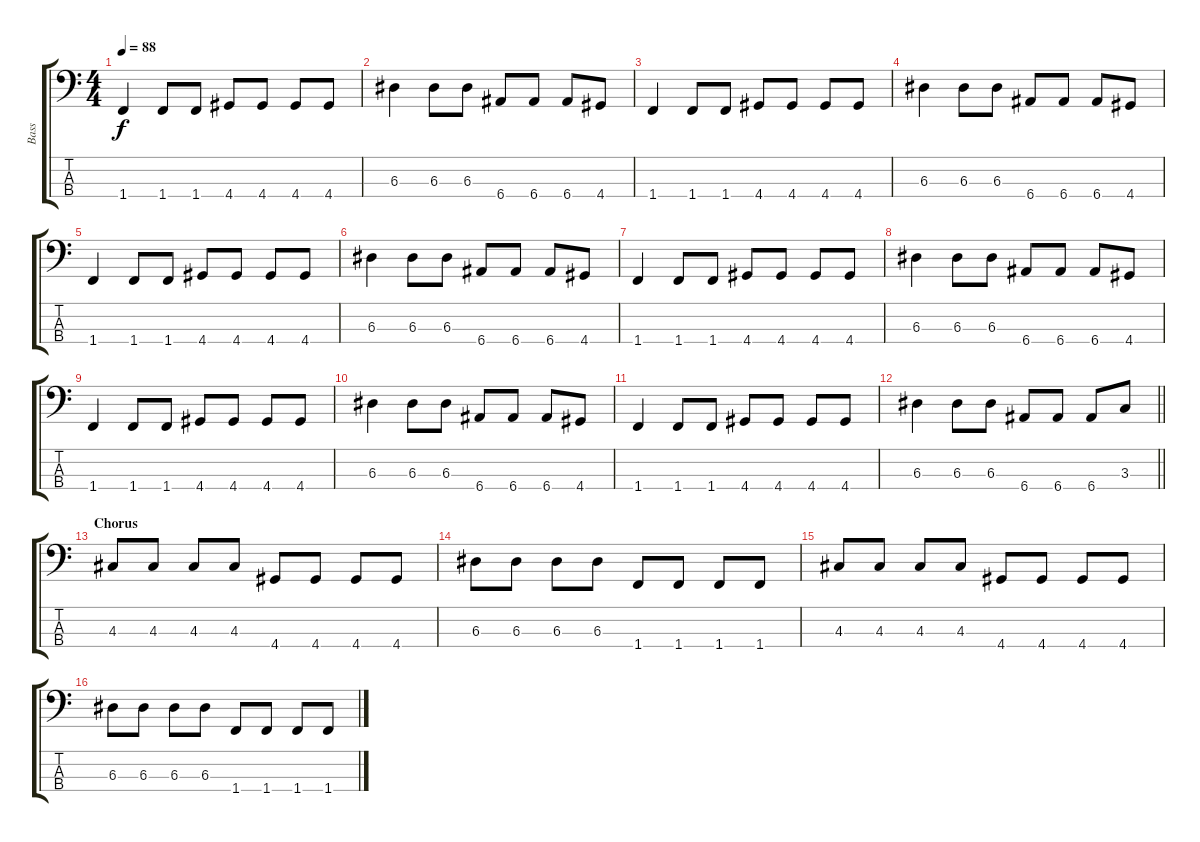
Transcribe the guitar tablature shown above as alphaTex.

\track ("Bass" "Bass") {instrument electricbasspick}
\staff {score tabs}
\tuning (G2 D2 A1 E1) {hide}
\ts (4 4)
\tempo 88
\clef f4
\ks c
1.4.4{dy f} 1.4.8 1.4.8 4.4.8 4.4.8 4.4.8 4.4.8 |
6.3.4 6.3.8 6.3.8 6.4.8 6.4.8 6.4.8 4.4.8 |
1.4.4 1.4.8 1.4.8 4.4.8 4.4.8 4.4.8 4.4.8 |
6.3.4 6.3.8 6.3.8 6.4.8 6.4.8 6.4.8 4.4.8 |
1.4.4 1.4.8 1.4.8 4.4.8 4.4.8 4.4.8 4.4.8 |
6.3.4 6.3.8 6.3.8 6.4.8 6.4.8 6.4.8 4.4.8 |
1.4.4 1.4.8 1.4.8 4.4.8 4.4.8 4.4.8 4.4.8 |
6.3.4 6.3.8 6.3.8 6.4.8 6.4.8 6.4.8 4.4.8 |
1.4.4 1.4.8 1.4.8 4.4.8 4.4.8 4.4.8 4.4.8 |
6.3.4 6.3.8 6.3.8 6.4.8 6.4.8 6.4.8 4.4.8 |
1.4.4 1.4.8 1.4.8 4.4.8 4.4.8 4.4.8 4.4.8 |
\barLineRight lightlight
6.3.4 6.3.8 6.3.8 6.4.8 6.4.8 6.4.8 3.3.8 |
\section ("" "Chorus")
4.3.8 4.3.8 4.3.8 4.3.8 4.4.8 4.4.8 4.4.8 4.4.8 |
6.3.8 6.3.8 6.3.8 6.3.8 1.4.8 1.4.8 1.4.8 1.4.8 |
4.3.8 4.3.8 4.3.8 4.3.8 4.4.8 4.4.8 4.4.8 4.4.8 |
6.3.8 6.3.8 6.3.8 6.3.8 1.4.8 1.4.8 1.4.8 1.4.8
